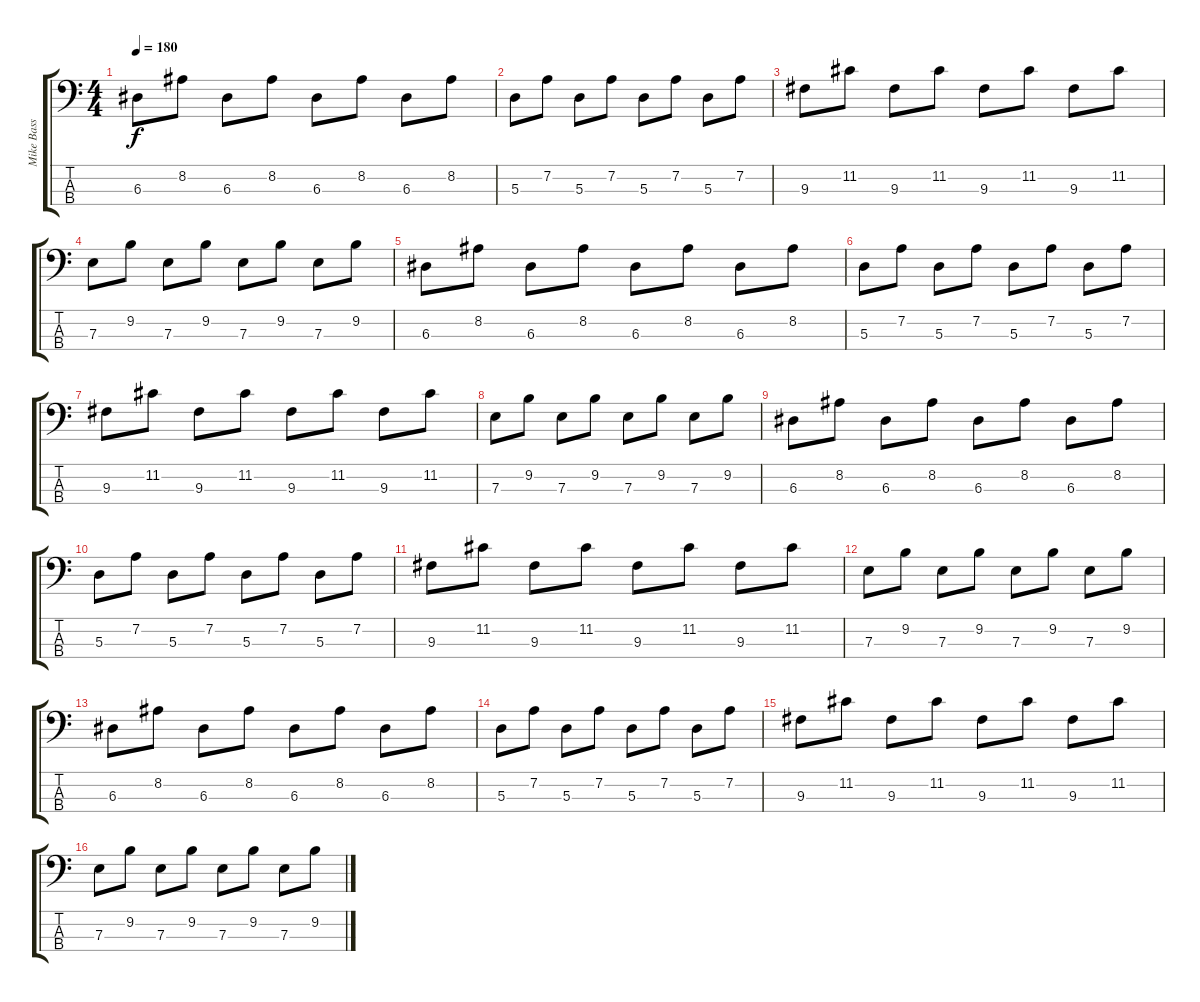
\track ("Mike Bass" "Mike Bass") {instrument electricbasspick}
\staff {score tabs}
\tuning (E2 D2 A1 E1) {hide}
\ts (4 4)
\tempo 180
\clef f4
\ks c
6.3.8{dy f} 8.2.8 6.3.8 8.2.8 6.3.8 8.2.8 6.3.8 8.2.8 |
5.3.8 7.2.8 5.3.8 7.2.8 5.3.8 7.2.8 5.3.8 7.2.8 |
9.3.8 11.2.8 9.3.8 11.2.8 9.3.8 11.2.8 9.3.8 11.2.8 |
7.3.8 9.2.8 7.3.8 9.2.8 7.3.8 9.2.8 7.3.8 9.2.8 |
6.3.8 8.2.8 6.3.8 8.2.8 6.3.8 8.2.8 6.3.8 8.2.8 |
5.3.8 7.2.8 5.3.8 7.2.8 5.3.8 7.2.8 5.3.8 7.2.8 |
9.3.8 11.2.8 9.3.8 11.2.8 9.3.8 11.2.8 9.3.8 11.2.8 |
7.3.8 9.2.8 7.3.8 9.2.8 7.3.8 9.2.8 7.3.8 9.2.8 |
6.3.8 8.2.8 6.3.8 8.2.8 6.3.8 8.2.8 6.3.8 8.2.8 |
5.3.8 7.2.8 5.3.8 7.2.8 5.3.8 7.2.8 5.3.8 7.2.8 |
9.3.8 11.2.8 9.3.8 11.2.8 9.3.8 11.2.8 9.3.8 11.2.8 |
7.3.8 9.2.8 7.3.8 9.2.8 7.3.8 9.2.8 7.3.8 9.2.8 |
6.3.8 8.2.8 6.3.8 8.2.8 6.3.8 8.2.8 6.3.8 8.2.8 |
5.3.8 7.2.8 5.3.8 7.2.8 5.3.8 7.2.8 5.3.8 7.2.8 |
9.3.8 11.2.8 9.3.8 11.2.8 9.3.8 11.2.8 9.3.8 11.2.8 |
7.3.8 9.2.8 7.3.8 9.2.8 7.3.8 9.2.8 7.3.8 9.2.8
